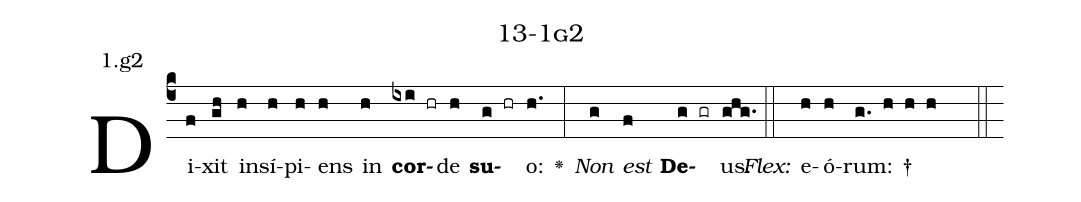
name: 13-1g2;
annotation: 1.g2;
%%
(c4)Di(f)xit(gh) in(h)sí(h)pi(h)ens(h) in(h) <b>cor</b>(ixi hr)de(h) <b>su</b>(g hr)o:(h.) <v>\greheightstar</v>(:) <i>Non</i>(g) <i>est</i>(f) <b>De</b>(g gr)us.(ghg.) (::)
<i>Flex:</i>()  e(h)ó(h)rum: †(g. h h h  ::)

%E(h) u(h) o(g) u(f) a(g) e.(ghg.) (::)
